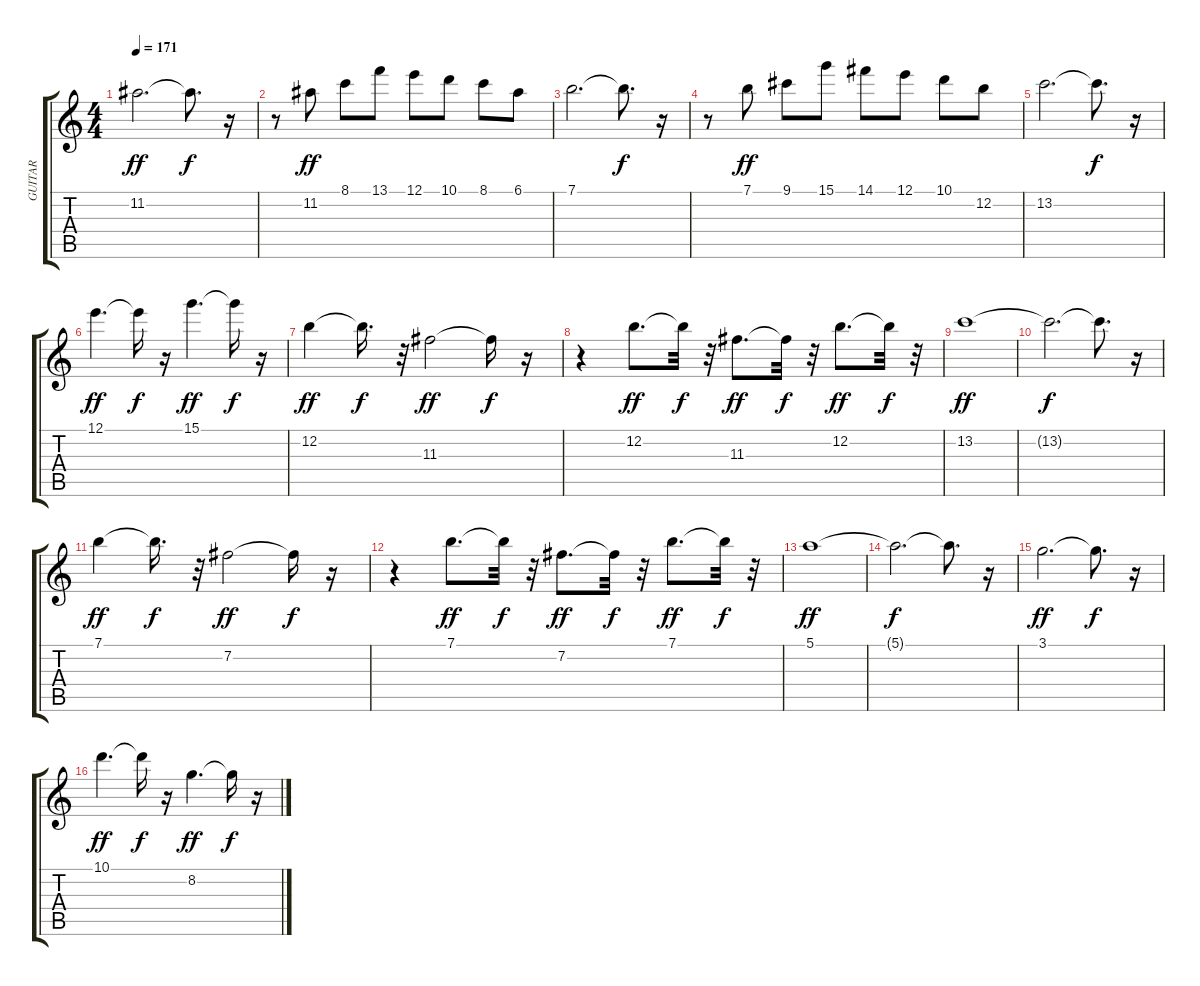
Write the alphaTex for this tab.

\track ("GUITAR" "GUITAR") {instrument acousticguitarsteel}
\staff {score tabs}
\tuning (E4 B3 G3 D3 A2 E2) {hide}
\ts (4 4)
\tempo 171
\clef g2
\ks c
11.2.2{d dy ff} 11.2{t}.8{d dy f} r.16 |
r.8 11.2.8{dy ff} 8.1.8 13.1.8 12.1.8 10.1.8 8.1.8 6.1.8 |
7.1.2{d} 7.1{t}.8{d dy f} r.16 |
r.8 7.1.8{dy ff} 9.1.8 15.1.8 14.1.8 12.1.8 10.1.8 12.2.8 |
13.2.2{d} 13.2{t}.8{d dy f} r.16 |
12.1.4{d dy ff} 12.1{t}.16{dy f} r.16 15.1.4{d dy ff} 15.1{t}.16{dy f} r.16 |
12.2.4{dy ff} 12.2{t}.16{d dy f} r.32 11.3.2{dy ff} 11.3{t}.16{dy f} r.16 |
r.4 12.2.8{d dy ff} 12.2{t}.32{dy f} r.32 11.3.8{d dy ff} 11.3{t}.32{dy f} r.32 12.2.8{d dy ff} 12.2{t}.32{dy f} r.32 |
13.2.1{dy ff} |
13.2{t}.2{d dy f} 13.2{t}.8{d} r.16 |
7.1.4{dy ff} 7.1{t}.16{d dy f} r.32 7.2.2{dy ff} 7.2{t}.16{dy f} r.16 |
r.4 7.1.8{d dy ff} 7.1{t}.32{dy f} r.32 7.2.8{d dy ff} 7.2{t}.32{dy f} r.32 7.1.8{d dy ff} 7.1{t}.32{dy f} r.32 |
5.1.1{dy ff} |
5.1{t}.2{d dy f} 5.1{t}.8{d} r.16 |
3.1.2{d dy ff} 3.1{t}.8{d dy f} r.16 |
10.1.4{d dy ff} 10.1{t}.16{dy f} r.16 8.2.4{d dy ff} 8.2{t}.16{dy f} r.16
